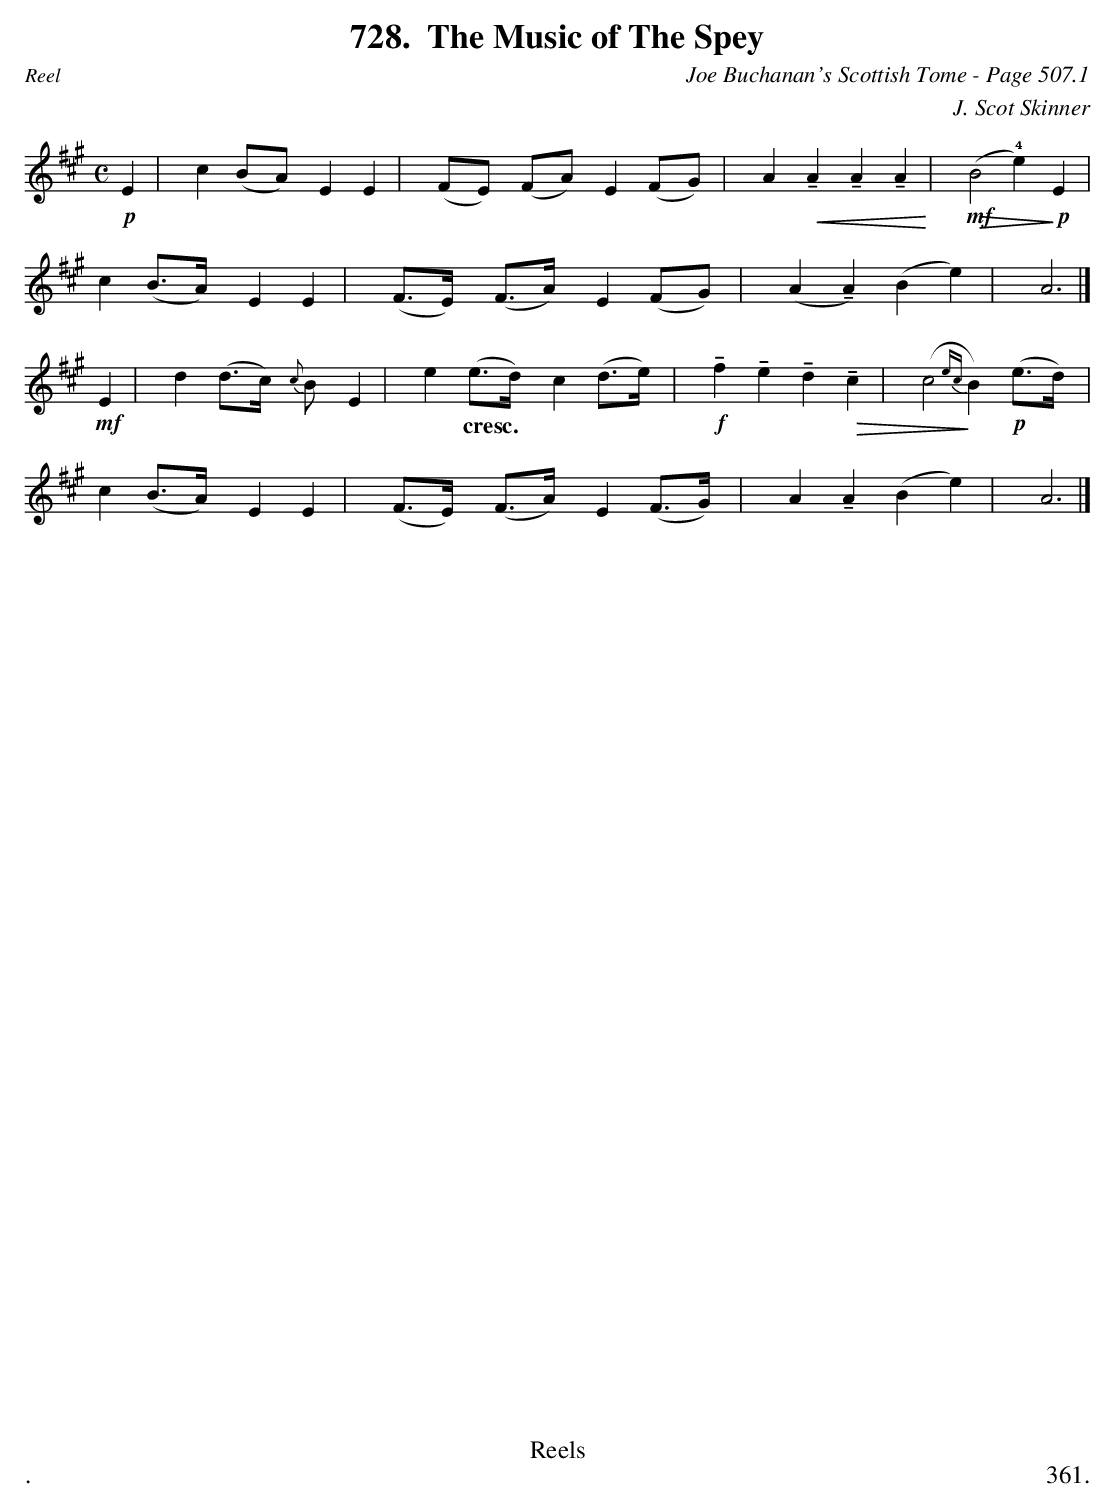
X:1
T:Music of The Spey, The
C:Joe Buchanan's Scottish Tome - Page 507.1
C:J. Scot Skinner
U:T=!tenuto!
L:1/8
M:C
K:A
!p!E2 | c2 (BA) E2 E2 | (FE) (FA) E2 (FG) | A2 !crescendo(!TA2 TA2 TA2!crescendo)! | !diminuendo(!!mf!(B4 !4!e2)!diminuendo)! !p!E2 |
c2 (B>A) E2 E2 | (F>E) (F>A) E2 (FG) | (A2 TA2) (B2 e2) | A6 |]
!mf!E2 | d2 (d>c) {c}B E2 | e2 "_cresc."(e>d) c2 (d>e) | !f!Tf2 Te2 Td2 !diminuendo(!Tc2 | (c4 !diminuendo)!{ec}B2) !p!(e>d) |
c2 (B>A) E2 E2 | (F>E) (F>A) E2 (F>G) | A2 TA2 (B2 e2) | A6 |]
